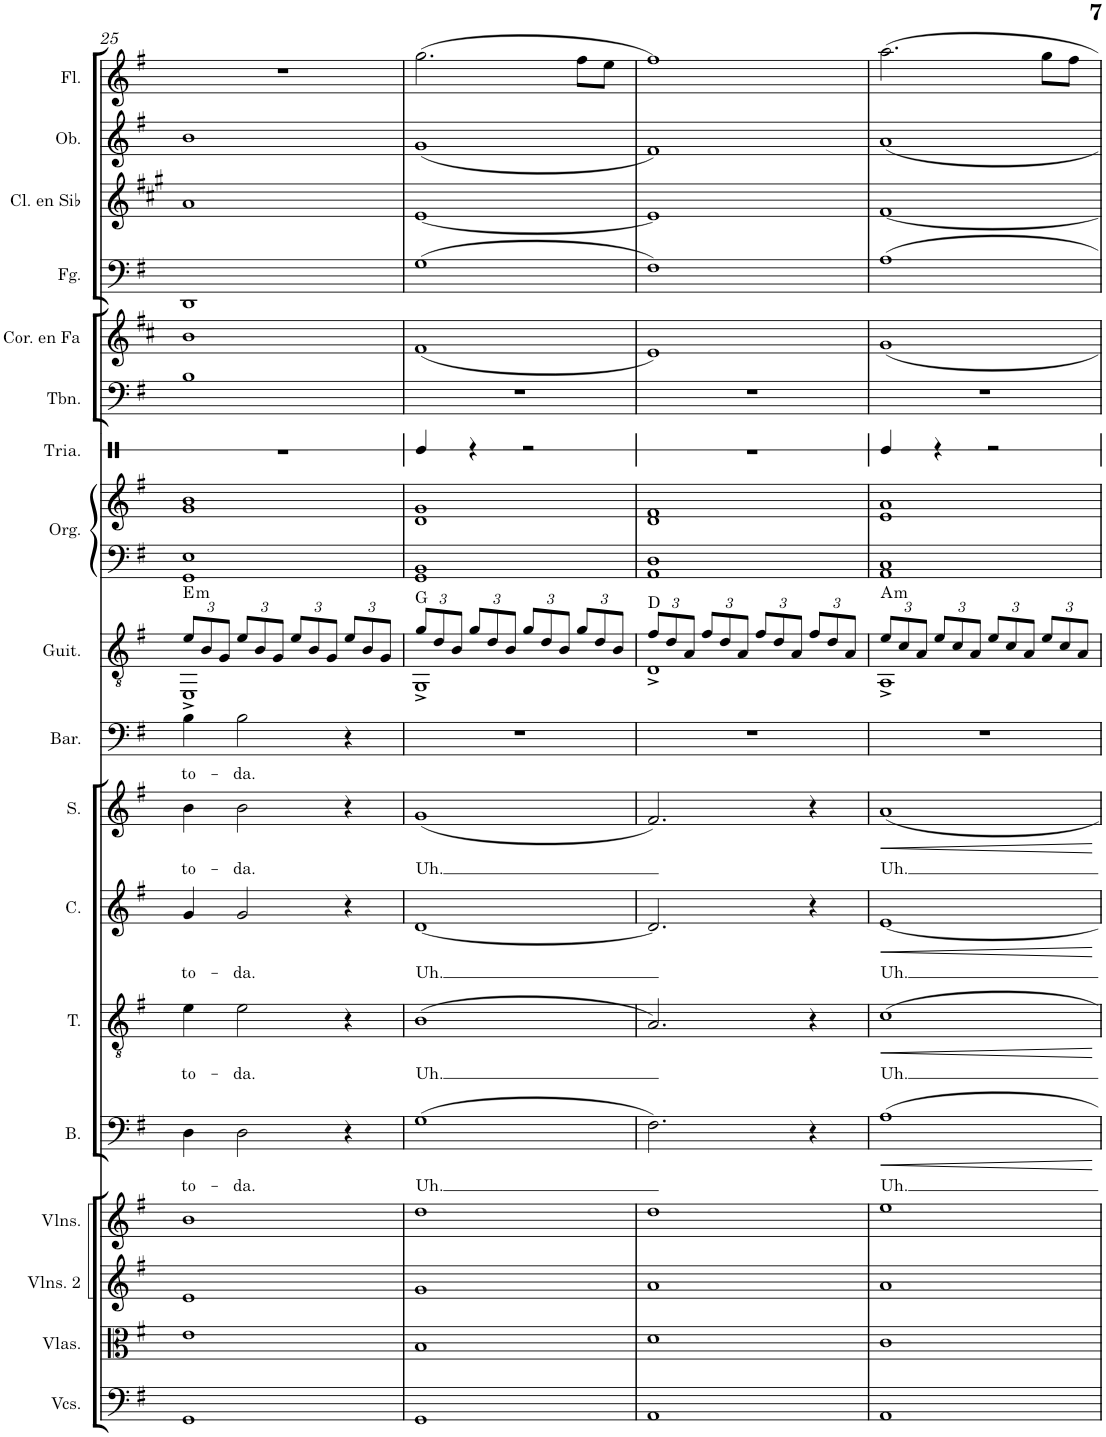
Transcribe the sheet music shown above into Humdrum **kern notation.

**kern	**kern	**kern	**kern	**kern	**text	**dynam	**kern	**text	**dynam	**kern	**text	**dynam	**kern	**text	**dynam	**kern	**text	**kern	**harte	**kern	**kern	**kern	**kern	**kern	**kern	**kern	**kern	**kern
*part18	*part17	*part16	*part15	*part14	*part14	*part14	*part13	*part13	*part13	*part12	*part12	*part12	*part11	*part11	*part11	*part10	*part10	*part9	*part9	*part8	*part8	*part7	*part6	*part5	*part4	*part3	*part2	*part1
*staff19	*staff18	*staff17	*staff16	*staff15	*staff15	*staff15	*staff14	*staff14	*staff14	*staff13	*staff13	*staff13	*staff12	*staff12	*staff12	*staff11	*staff11	*staff10	*	*staff9	*staff8	*staff7	*staff6	*staff5	*staff4	*staff3	*staff2	*staff1
*I"Violonchelos	*I"Violas	*I"Violines 2	*I"Violines 1	*I"Bajo	*	*	*I"Tenor	*	*	*I"Contralto	*	*	*I"Soprano	*	*	*I"Barítono	*	*I"Guitarra	*	*I"Órgano	*	*I"Triángulo	*I"Trombón	*I"Corno en Fa	*I"Fagot	*I"Clarinete en Sib	*I"Oboe	*I"Flauta
*I'Vcs.	*I'Vlas.	*I'Vlns. 2	*I'Vlns. 1	*I'B.	*	*	*I'T.	*	*	*I'C.	*	*	*I'S.	*	*	*I'Bar.	*	*I'Guit.	*	*	*	*	*I'Tbn.	*I'Cor. en Fa	*I'Fg.	*I'Cl. en Sib	*I'Ob.	*I'Fl.
!!LO:PB:g=z
*clefF4	*clefC3	*clefG2	*clefG2	*clefF4	*	*	*clefGv2	*	*	*clefG2	*	*	*clefG2	*	*	*clefF4	*	*clefGv2	*	*clefF4	*clefG2	*clefX	*clefF4	*clefG2	*clefF4	*clefG2	*clefG2	*clefG2
*	*	*	*	*	*	*	*	*	*	*	*	*	*	*	*	*	*	*	*	*	*	*	*	*Trd4c7	*	*Trd1c2	*	*
*k[f#]	*k[f#]	*k[f#]	*k[f#]	*k[f#]	*	*	*k[f#]	*	*	*k[f#]	*	*	*k[f#]	*	*	*k[f#]	*	*k[f#]	*	*k[f#]	*k[f#]	*k[]	*k[f#]	*k[f#c#]	*k[f#]	*k[f#c#g#]	*k[f#]	*k[f#]
*M4/4	*M4/4	*M4/4	*M4/4	*M4/4	*	*	*M4/4	*	*	*M4/4	*	*	*M4/4	*	*	*M4/4	*	*M4/4	*	*M4/4	*M4/4	*M4/4	*M4/4	*M4/4	*M4/4	*M4/4	*M4/4	*M4/4
=25	=25	=25	=25	=25	=25	=25	=25	=25	=25	=25	=25	=25	=25	=25	=25	=25	=25	=25	=25	=25	=25	=25	=25	=25	=25	=25	=25	=25
!	!	!	!	!	!LO:LY:b	!	!	!LO:LY:b	!	!	!LO:LY:b	!	!	!LO:LY:b	!	!	!LO:LY:b	!	!	!	!	!	!	!	!	!	!	!
*	*	*	*	*	*	*	*	*	*	*	*	*	*	*	*	*	*	*Xbrackettup	*	*	*	*	*	*	*	*	*	*
*	*	*	*	*	*	*	*	*	*	*	*	*	*	*	*	*	*	*^	*	*	*	*	*	*	*	*	*	*
!	!	!	!	!	!	!	!	!	!	!	!	!	!	!	!	!	!	!	!	!LO:H:kt=m	!	!	!	!	!	!	!	!	!
1GG	1e	1e	1b	4D\	to-	.	4e\	to-	.	4g/	to-	.	4b\	to-	.	4B\	to-	12e/L	1EE^	E:min	1GG 1E	1g 1b	1r	1B	1b	1DD	1a	1b	1r
.	.	.	.	.	.	.	.	.	.	.	.	.	.	.	.	.	.	12B/	.	.	.	.	.	.	.	.	.	.	.
.	.	.	.	.	.	.	.	.	.	.	.	.	.	.	.	.	.	12G/J	.	.	.	.	.	.	.	.	.	.	.
!	!	!	!	!	!LO:LY:b	!	!	!LO:LY:b	!	!	!LO:LY:b	!	!	!LO:LY:b	!	!	!LO:LY:b	!	!	!	!	!	!	!	!	!	!	!	!
.	.	.	.	2D\	-da.	.	2e\	-da.	.	2g/	-da.	.	2b\	-da.	.	2B\	-da.	12e/L	.	.	.	.	.	.	.	.	.	.	.
.	.	.	.	.	.	.	.	.	.	.	.	.	.	.	.	.	.	12B/	.	.	.	.	.	.	.	.	.	.	.
.	.	.	.	.	.	.	.	.	.	.	.	.	.	.	.	.	.	12G/J	.	.	.	.	.	.	.	.	.	.	.
.	.	.	.	.	.	.	.	.	.	.	.	.	.	.	.	.	.	12e/L	.	.	.	.	.	.	.	.	.	.	.
.	.	.	.	.	.	.	.	.	.	.	.	.	.	.	.	.	.	12B/	.	.	.	.	.	.	.	.	.	.	.
.	.	.	.	.	.	.	.	.	.	.	.	.	.	.	.	.	.	12G/J	.	.	.	.	.	.	.	.	.	.	.
.	.	.	.	4r	.	.	4r	.	.	4r	.	.	4r	.	.	4r	.	12e/L	.	.	.	.	.	.	.	.	.	.	.
.	.	.	.	.	.	.	.	.	.	.	.	.	.	.	.	.	.	12B/	.	.	.	.	.	.	.	.	.	.	.
.	.	.	.	.	.	.	.	.	.	.	.	.	.	.	.	.	.	12G/J	.	.	.	.	.	.	.	.	.	.	.
=26	=26	=26	=26	=26	=26	=26	=26	=26	=26	=26	=26	=26	=26	=26	=26	=26	=26	=26	=26	=26	=26	=26	=26	=26	=26	=26	=26	=26	=26
!	!	!	!	!	!LO:LY:b	!	!	!LO:LY:b	!	!	!LO:LY:b	!	!	!LO:LY:b	!	!	!	!	!	!	!	!	!	!	!	!	!	!	!
1GG	1B	1g	1dd	(1G	Uh.	.	(1B	Uh.	.	[1d	Uh.	.	(1g	Uh.	.	1r	.	12g/L	1GG^	G:maj	1GG 1BB	1d 1g	4Re/	1r	(1f#	(1G	[1e	(1g	(2.gg\
.	.	.	.	.	.	.	.	.	.	.	.	.	.	.	.	.	.	12d/	.	.	.	.	.	.	.	.	.	.	.
.	.	.	.	.	.	.	.	.	.	.	.	.	.	.	.	.	.	12B/J	.	.	.	.	.	.	.	.	.	.	.
.	.	.	.	.	.	.	.	.	.	.	.	.	.	.	.	.	.	12g/L	.	.	.	.	4r	.	.	.	.	.	.
.	.	.	.	.	.	.	.	.	.	.	.	.	.	.	.	.	.	12d/	.	.	.	.	.	.	.	.	.	.	.
.	.	.	.	.	.	.	.	.	.	.	.	.	.	.	.	.	.	12B/J	.	.	.	.	.	.	.	.	.	.	.
.	.	.	.	.	.	.	.	.	.	.	.	.	.	.	.	.	.	12g/L	.	.	.	.	2r	.	.	.	.	.	.
.	.	.	.	.	.	.	.	.	.	.	.	.	.	.	.	.	.	12d/	.	.	.	.	.	.	.	.	.	.	.
.	.	.	.	.	.	.	.	.	.	.	.	.	.	.	.	.	.	12B/J	.	.	.	.	.	.	.	.	.	.	.
.	.	.	.	.	.	.	.	.	.	.	.	.	.	.	.	.	.	12g/L	.	.	.	.	.	.	.	.	.	.	8ff#\L
.	.	.	.	.	.	.	.	.	.	.	.	.	.	.	.	.	.	12d/	.	.	.	.	.	.	.	.	.	.	.
.	.	.	.	.	.	.	.	.	.	.	.	.	.	.	.	.	.	.	.	.	.	.	.	.	.	.	.	.	8ee\J
.	.	.	.	.	.	.	.	.	.	.	.	.	.	.	.	.	.	12B/J	.	.	.	.	.	.	.	.	.	.	.
=27	=27	=27	=27	=27	=27	=27	=27	=27	=27	=27	=27	=27	=27	=27	=27	=27	=27	=27	=27	=27	=27	=27	=27	=27	=27	=27	=27	=27	=27
1AA	1d	1a	1dd	2.F#\)	.	.	2.A/)	.	.	2.d/]	.	.	2.f#/)	.	.	1r	.	12f#/L	1D^	D:maj	1AA 1D	1d 1f#	1r	1r	1e)	1F#)	1e]	1f#)	1ff#)
.	.	.	.	.	.	.	.	.	.	.	.	.	.	.	.	.	.	12d/	.	.	.	.	.	.	.	.	.	.	.
.	.	.	.	.	.	.	.	.	.	.	.	.	.	.	.	.	.	12A/J	.	.	.	.	.	.	.	.	.	.	.
.	.	.	.	.	.	.	.	.	.	.	.	.	.	.	.	.	.	12f#/L	.	.	.	.	.	.	.	.	.	.	.
.	.	.	.	.	.	.	.	.	.	.	.	.	.	.	.	.	.	12d/	.	.	.	.	.	.	.	.	.	.	.
.	.	.	.	.	.	.	.	.	.	.	.	.	.	.	.	.	.	12A/J	.	.	.	.	.	.	.	.	.	.	.
.	.	.	.	.	.	.	.	.	.	.	.	.	.	.	.	.	.	12f#/L	.	.	.	.	.	.	.	.	.	.	.
.	.	.	.	.	.	.	.	.	.	.	.	.	.	.	.	.	.	12d/	.	.	.	.	.	.	.	.	.	.	.
.	.	.	.	.	.	.	.	.	.	.	.	.	.	.	.	.	.	12A/J	.	.	.	.	.	.	.	.	.	.	.
.	.	.	.	4r	.	.	4r	.	.	4r	.	.	4r	.	.	.	.	12f#/L	.	.	.	.	.	.	.	.	.	.	.
.	.	.	.	.	.	.	.	.	.	.	.	.	.	.	.	.	.	12d/	.	.	.	.	.	.	.	.	.	.	.
.	.	.	.	.	.	.	.	.	.	.	.	.	.	.	.	.	.	12A/J	.	.	.	.	.	.	.	.	.	.	.
=28	=28	=28	=28	=28	=28	=28	=28	=28	=28	=28	=28	=28	=28	=28	=28	=28	=28	=28	=28	=28	=28	=28	=28	=28	=28	=28	=28	=28	=28
!	!	!	!	!	!LO:LY:b	!LO:HP:b	!	!LO:LY:b	!LO:HP:b	!	!LO:LY:b	!LO:HP:b	!	!LO:LY:b	!LO:HP:b	!	!	!	!	!LO:H:kt=m	!	!	!	!	!	!	!	!	!
1AA	1c	1a	1ee	1A	Uh.	<	1c	Uh.	<	[1e	Uh.	<	1a	Uh.	<	1r	.	12e/L	1AA^	A:min	1AA 1C	1e 1a	4Re/	1r	1g	1A	[1f#	1a	2.aa\
.	.	.	.	.	.	.	.	.	.	.	.	.	.	.	.	.	.	12c/	.	.	.	.	.	.	.	.	.	.	.
.	.	.	.	.	.	.	.	.	.	.	.	.	.	.	.	.	.	12A/J	.	.	.	.	.	.	.	.	.	.	.
.	.	.	.	.	.	.	.	.	.	.	.	.	.	.	.	.	.	12e/L	.	.	.	.	4r	.	.	.	.	.	.
.	.	.	.	.	.	.	.	.	.	.	.	.	.	.	.	.	.	12c/	.	.	.	.	.	.	.	.	.	.	.
.	.	.	.	.	.	.	.	.	.	.	.	.	.	.	.	.	.	12A/J	.	.	.	.	.	.	.	.	.	.	.
.	.	.	.	.	.	.	.	.	.	.	.	.	.	.	.	.	.	12e/L	.	.	.	.	2r	.	.	.	.	.	.
.	.	.	.	.	.	.	.	.	.	.	.	.	.	.	.	.	.	12c/	.	.	.	.	.	.	.	.	.	.	.
.	.	.	.	.	.	.	.	.	.	.	.	.	.	.	.	.	.	12A/J	.	.	.	.	.	.	.	.	.	.	.
.	.	.	.	.	.	.	.	.	.	.	.	.	.	.	.	.	.	12e/L	.	.	.	.	.	.	.	.	.	.	8gg\L
.	.	.	.	.	.	.	.	.	.	.	.	.	.	.	.	.	.	12c/	.	.	.	.	.	.	.	.	.	.	.
.	.	.	.	.	.	.	.	.	.	.	.	.	.	.	.	.	.	.	.	.	.	.	.	.	.	.	.	.	8ff#\J
.	.	.	.	.	.	.	.	.	.	.	.	.	.	.	.	.	.	12A/J	.	.	.	.	.	.	.	.	.	.	.
*	*	*	*	*	*	*	*	*	*	*	*	*	*	*	*	*	*	*v	*v	*	*	*	*	*	*	*	*	*	*
.	.	.	.	.	.	[	.	.	[	.	.	[	.	.	[	.	.	.	.	.	.	.	.	.	.	.	.	.
=	=	=	=	=	=	=	=	=	=	=	=	=	=	=	=	=	=	=	=	=	=	=	=	=	=	=	=	=
*-	*-	*-	*-	*-	*-	*-	*-	*-	*-	*-	*-	*-	*-	*-	*-	*-	*-	*-	*-	*-	*-	*-	*-	*-	*-	*-	*-	*-
